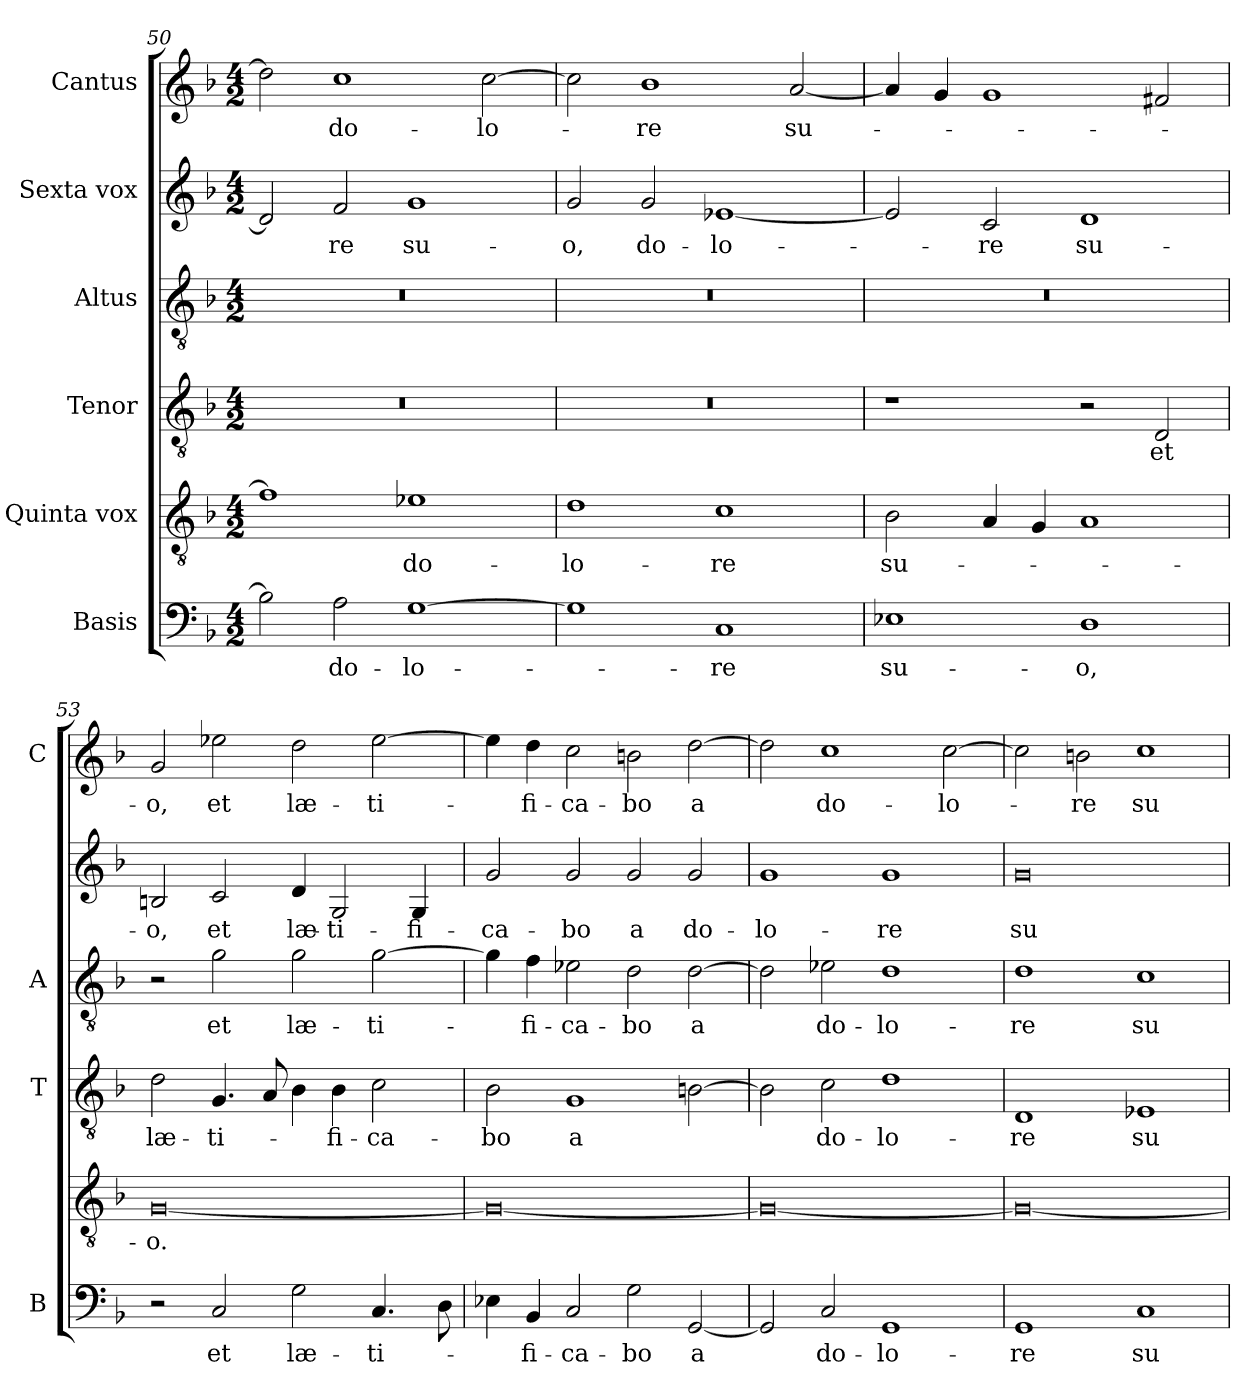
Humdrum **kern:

**kern	**text	**kern	**text	**kern	**text	**kern	**text	**kern	**text	**kern	**text
*part6	*part6	*part5	*part5	*part4	*part4	*part3	*part3	*part2	*part2	*part1	*part1
*staff6	*staff6	*staff5	*staff5	*staff4	*staff4	*staff3	*staff3	*staff2	*staff2	*staff1	*staff1
*I"Basis	*	*I"Quinta vox	*	*I"Tenor	*	*I"Altus	*	*I"Sexta vox	*	*I"Cantus	*
*I'B	*	*	*	*I'T	*	*I'A	*	*	*	*I'C	*
*clefF4	*	*clefGv2	*	*clefGv2	*	*clefGv2	*	*clefG2	*	*clefG2	*
*k[b-]	*	*k[b-]	*	*k[b-]	*	*k[b-]	*	*k[b-]	*	*k[b-]	*
*F:	*	*F:	*	*F:	*	*F:	*	*F:	*	*F:	*
*M4/2	*	*M4/2	*	*M4/2	*	*M4/2	*	*M4/2	*	*M4/2	*
=50	=50	=50	=50	=50	=50	=50	=50	=50	=50	=50	=50
2B-\]	.	1f]	.	0r	.	0r	.	2d/]	.	2dd\]	.
!	!LO:LY:b	!	!	!	!	!	!	!	!LO:LY:b	!	!LO:LY:b
2A\	do-	.	.	.	.	.	.	2f/	-re	1cc	do-
!	!LO:LY:b	!	!LO:LY:b	!	!	!	!	!	!LO:LY:b	!	!
[1G	-lo-	1e-X	do-	.	.	.	.	1g	su-	.	.
!	!	!	!	!	!	!	!	!	!	!	!LO:LY:b
.	.	.	.	.	.	.	.	.	.	[2cc\	-lo-
=51	=51	=51	=51	=51	=51	=51	=51	=51	=51	=51	=51
!	!	!	!LO:LY:b	!	!	!	!	!	!LO:LY:b	!	!
1G]	.	1d	-lo-	0r	.	0r	.	2g/	-o,	2cc\]	.
!	!	!	!	!	!	!	!	!	!LO:LY:b	!	!LO:LY:b
.	.	.	.	.	.	.	.	2g/	do-	1b-	-re
!	!LO:LY:b	!	!LO:LY:b	!	!	!	!	!	!LO:LY:b	!	!
1C	-re	1c	-re	.	.	.	.	[1e-X	-lo-	.	.
!	!	!	!	!	!	!	!	!	!	!	!LO:LY:b
.	.	.	.	.	.	.	.	.	.	[2a/	su-
!!LO:PB:g=z
=52	=52	=52	=52	=52	=52	=52	=52	=52	=52	=52	=52
!	!LO:LY:b	!	!LO:LY:b	!	!	!	!	!	!	!	!
1E-X	su-	2B-\	su-	1r	.	0r	.	2e-/]	.	4a/]	.
.	.	.	.	.	.	.	.	.	.	4g/	.
!	!	!	!	!	!	!	!	!	!LO:LY:b	!	!
.	.	4A/	.	.	.	.	.	2c/	-re	1g	.
.	.	4G/	.	.	.	.	.	.	.	.	.
!	!LO:LY:b	!	!	!	!	!	!	!	!LO:LY:b	!	!
1D	-o,	1A	.	2r	.	.	.	1d	su-	.	.
!	!	!	!	!	!LO:LY:b	!	!	!	!	!	!
.	.	.	.	2D/	et	.	.	.	.	2f#X/	.
=53	=53	=53	=53	=53	=53	=53	=53	=53	=53	=53	=53
!	!	!	!LO:LY:b	!	!LO:LY:b	!	!	!	!LO:LY:b	!	!LO:LY:b
2r	.	[0G	-o.	2d\	læ-	2r	.	2Bn/	-o,	2g/	-o,
!	!LO:LY:b	!	!	!	!LO:LY:b	!	!LO:LY:b	!	!LO:LY:b	!	!LO:LY:b
2C/	et	.	.	4.G/	-ti-	2g\	et	2c/	et	2ee-X\	et
.	.	.	.	8A/	.	.	.	.	.	.	.
!	!LO:LY:b	!	!	!	!	!	!LO:LY:b	!	!LO:LY:b	!	!LO:LY:b
2G\	læ-	.	.	4B-\	.	2g\	læ-	4d/	læ-	2dd\	læ-
!	!	!	!	!	!LO:LY:b	!	!	!	!LO:LY:b	!	!
.	.	.	.	4B-\	-fi-	.	.	2G/	-ti-	.	.
!	!LO:LY:b	!	!	!	!LO:LY:b	!	!LO:LY:b	!	!	!	!LO:LY:b
4.C/	-ti-	.	.	2c\	-ca-	[2g\	-ti-	.	.	[2ee-\	-ti-
!	!	!	!	!	!	!	!	!	!LO:LY:b	!	!
.	.	.	.	.	.	.	.	4G/	-fi-	.	.
8D\	.	.	.	.	.	.	.	.	.	.	.
=54	=54	=54	=54	=54	=54	=54	=54	=54	=54	=54	=54
!	!	!	!	!	!LO:LY:b	!	!	!	!LO:LY:b	!	!
4E-X\	.	0G_	.	2B-\	-bo	4g\]	.	2g/	-ca-	4ee-\]	.
!	!LO:LY:b	!	!	!	!	!	!LO:LY:b	!	!	!	!LO:LY:b
4BB-/	-fi-	.	.	.	.	4f\	-fi-	.	.	4dd\	-fi-
!	!LO:LY:b	!	!	!	!LO:LY:b	!	!LO:LY:b	!	!LO:LY:b	!	!LO:LY:b
2C/	-ca-	.	.	1G	a	2e-X\	-ca-	2g/	-bo	2cc\	-ca-
!	!LO:LY:b	!	!	!	!	!	!LO:LY:b	!	!LO:LY:b	!	!LO:LY:b
2G\	-bo	.	.	.	.	2d\	-bo	2g/	a	2bn\	-bo
!	!LO:LY:b	!	!	!	!	!	!LO:LY:b	!	!LO:LY:b	!	!LO:LY:b
[2GG/	a	.	.	[2Bn\	.	[2d\	a	2g/	do-	[2dd\	a
=55	=55	=55	=55	=55	=55	=55	=55	=55	=55	=55	=55
!	!	!	!	!	!	!	!	!	!LO:LY:b	!	!
2GG/]	.	0G_	.	2B\]	.	2d\]	.	1g	-lo-	2dd\]	.
!	!LO:LY:b	!	!	!	!LO:LY:b	!	!LO:LY:b	!	!	!	!LO:LY:b
2C/	do-	.	.	2c\	do-	2e-X\	do-	.	.	1cc	do-
!	!LO:LY:b	!	!	!	!LO:LY:b	!	!LO:LY:b	!	!LO:LY:b	!	!
1GG	-lo-	.	.	1d	-lo-	1d	-lo-	1g	-re	.	.
!	!	!	!	!	!	!	!	!	!	!	!LO:LY:b
.	.	.	.	.	.	.	.	.	.	[2cc\	-lo-
=56	=56	=56	=56	=56	=56	=56	=56	=56	=56	=56	=56
!	!LO:LY:b	!	!	!	!LO:LY:b	!	!LO:LY:b	!	!LO:LY:b	!	!
1GG	-re	0G_	.	1D	-re	1d	-re	0g	su-	2cc\]	.
!	!	!	!	!	!	!	!	!	!	!	!LO:LY:b
.	.	.	.	.	.	.	.	.	.	2bn\	-re
!	!LO:LY:b	!	!	!	!LO:LY:b	!	!LO:LY:b	!	!	!	!LO:LY:b
1C	su-	.	.	1E-X	su-	1c	su-	.	.	1cc	su-
=	=	=	=	=	=	=	=	=	=	=	=
*-	*-	*-	*-	*-	*-	*-	*-	*-	*-	*-	*-
